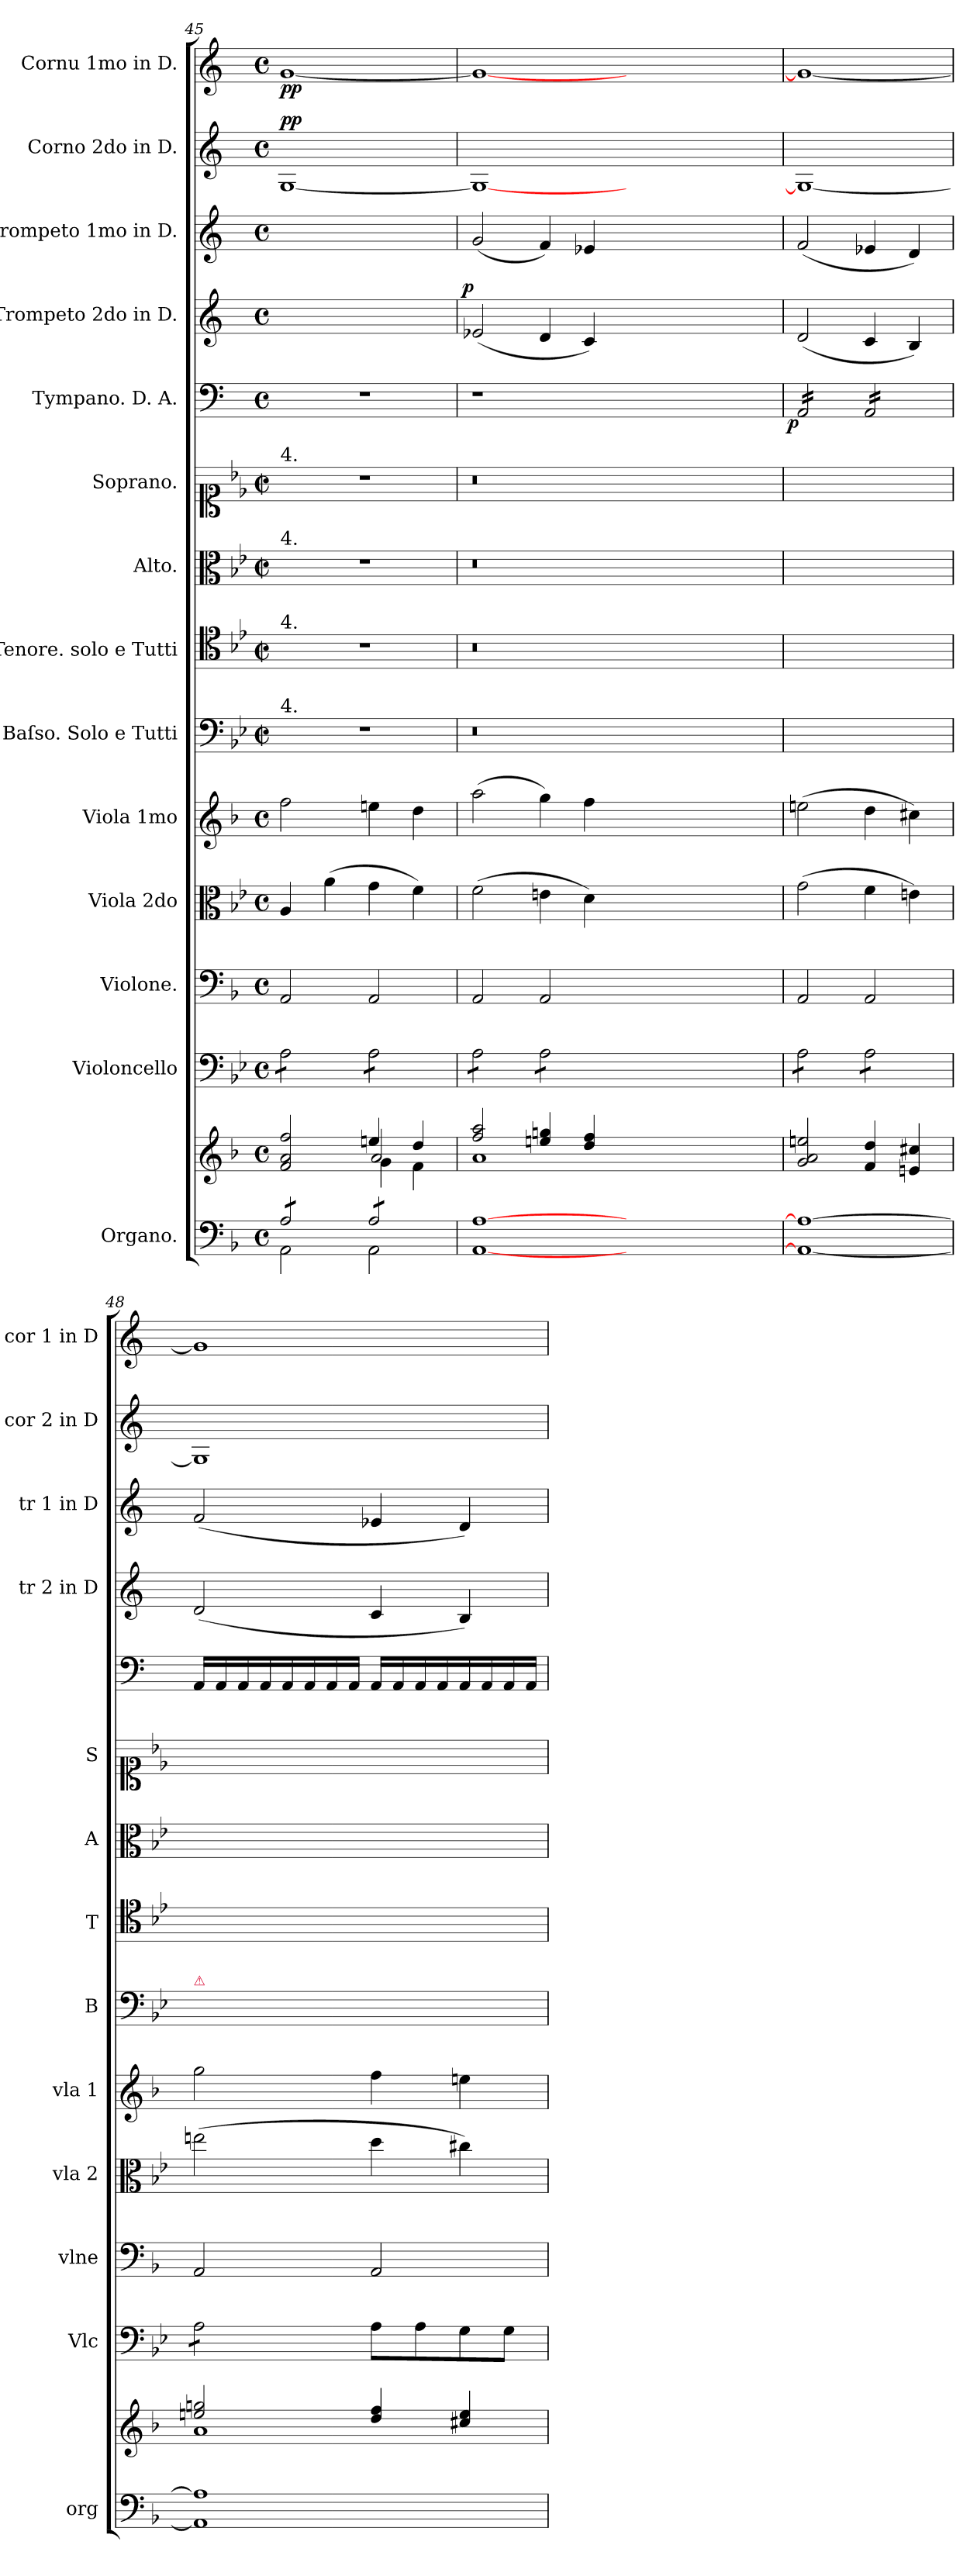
**kern	**kern	**kern	**kern	**kern	**kern	**kern	**kern	**kern	**kern	**kern	**dynam	**kern	**dynam	**kern	**kern	**dynam	**kern	**dynam
*part14	*part14	*part13	*part12	*part11	*part10	*part9	*part8	*part7	*part6	*part5	*part5	*part4	*part4	*part3	*part2	*part2	*part1	*part1
*staff15	*staff14	*staff13	*staff12	*staff11	*staff10	*staff9	*staff8	*staff7	*staff6	*staff5	*staff5	*staff4	*staff4	*staff3	*staff2	*staff2	*staff1	*staff1
*I"Organo.	*	*I"Violoncello	*I"Violone.	*I"Viola 2do	*I"Viola 1mo	*I"Baſso. Solo e Tutti	*I"Tenore. solo e Tutti	*I"Alto.	*I"Soprano.	*I"Tympano. D. A.	*	*I"Trompeto 2do in D.	*	*I"Trompeto 1mo in D.	*I"Corno 2do in D.	*	*I"Cornu 1mo in D.	*
*I'org	*	*I'Vlc	*I'vlne	*I'vla 2	*I'vla 1	*I'B	*I'T	*I'A	*I'S	*	*	*I'tr 2 in D	*	*I'tr 1 in D	*I'cor 2 in D	*	*I'cor 1 in D	*
*clefF4	*clefG2	*clefF4	*clefF4	*clefC3	*clefG2	*clefF4	*clefC4	*clefC3	*clefC1	*clefF4	*	*clefG2	*	*clefG2	*clefG2	*	*clefG2	*
*	*	*	*	*	*	*	*	*	*	*	*	*ITrd-1c-2	*	*ITrd-1c-2	*ITrd6c10	*	*ITrd6c10	*
*k[b-]	*k[b-]	*k[b-e-]	*k[b-]	*k[b-e-]	*k[b-]	*k[b-e-]	*k[b-e-]	*k[b-e-]	*k[b-e-]	*k[]	*	*k[f#c#]	*	*k[f#c#]	*k[f#c#]	*	*k[f#c#]	*
*M4/4	*M4/4	*M4/4	*M4/4	*M4/4	*M4/4	*M4/4	*M4/4	*M4/4	*M4/4	*M4/4	*	*M4/4	*	*M4/4	*M4/4	*	*M4/4	*
*met(c)	*met(c)	*met(c)	*met(c)	*met(c)	*met(c)	*met(c|)	*met(c|)	*met(c|)	*met(c|)	*met(c)	*	*met(c)	*	*met(c)	*met(c)	*	*met(c)	*
=45	=45	=45	=45	=45	=45	=45	=45	=45	=45	=45	=45	=45	=45	=45	=45	=45	=45	=45
*^	*^	*	*	*	*	*	*	*	*	*	*	*	*	*	*	*	*	*
*	*	*	*^	*	*	*	*	*	*	*	*	*	*	*	*	*	*	*	*	*
!	!	!	!	!	!	!	!	!	!	!	!	!LO:TX:a:t=4.	!	!	!	!	!	!	!	!	!
!	!	!	!	!	!	!	!	!	!	!	!LO:TX:a:t=4.	!	!	!	!	!	!	!	!	!	!
!	!	!	!	!	!	!	!	!	!	!LO:TX:a:t=4.	!	!	!	!	!	!	!	!	!	!	!
!	!	!	!	!	!	!	!	!	!LO:TX:a:t=4.	!	!	!	!	!	!	!	!	!	!	!	!
!	!	!	!	!	!	!	!	!	!	!	!	!	!	!	!	!	!	!	!LO:DY:a	!	!
*tremolo	*	*	*	*	*	*	*	*	*	*	*	*	*	*	*	*	*	*	*	*	*
*	*	*	*	*	*tremolo	*	*	*	*	*	*	*	*	*	*	*	*	*	*	*	*
8A/L	2AA\	2f/ 2a/ 2ff/	2ryy	2ryy	8A\L	2AA/	4A/	2ff\	1r	1r	1r	1r	1r	.	1ryy	.	1ryy	[1AA	pp	[1A	pp
8A/	.	.	.	.	8A\	.	.	.	.	.	.	.	.	.	.	.	.	.	.	.	.
8A/	.	.	.	.	8A\	.	(4a\	.	.	.	.	.	.	.	.	.	.	.	.	.	.
8A/J	.	.	.	.	8A\J	.	.	.	.	.	.	.	.	.	.	.	.	.	.	.	.
8A/L	2AA\	4een/	2a/	4g\	8A\L	2AA/	4g\	4een\	.	.	.	.	.	.	.	.	.	.	.	.	.
8A/	.	.	.	.	8A\	.	.	.	.	.	.	.	.	.	.	.	.	.	.	.	.
8A/	.	4dd/	.	4f\	8A\	.	4f\)	4dd\	.	.	.	.	.	.	.	.	.	.	.	.	.
8A/J	.	.	.	.	8A\J	.	.	.	.	.	.	.	.	.	.	.	.	.	.	.	.
*Xtremolo	*	*	*	*	*	*	*	*	*	*	*	*	*	*	*	*	*	*	*	*	*
*v	*v	*	*	*	*	*	*	*	*	*	*	*	*	*	*	*	*	*	*	*	*
=46	=46	=46	=46	=46	=46	=46	=46	=46	=46	=46	=46	=46	=46	=46	=46	=46	=46	=46	=46	=46
!	!	!	!	!	!	!	!	!	!	!	!	!	!	!	!LO:DY:a:rj	!	!	!	!	!
*	*	*v	*v	*	*	*	*	*	*	*	*	*	*	*	*	*	*	*	*	*
[1AA [1A	2ff/ 2aa/	1a	8A\L	2AA/	(2f\	(2aa\	0.r	0.r	0.r	0.r	1r	.	(2fn/	p	(2a/	1AA_	.	1A_	.
.	.	.	8A\	.	.	.	.	.	.	.	.	.	.	.	.	.	.	.	.
.	.	.	8A\	.	.	.	.	.	.	.	.	.	.	.	.	.	.	.	.
.	.	.	8A\J	.	.	.	.	.	.	.	.	.	.	.	.	.	.	.	.
.	4een/ 4ggn/	.	8A\L	2AA/	4en\	4gg\)	.	.	.	.	.	.	4e/	.	4g/)	.	.	.	.
.	.	.	8A\	.	.	.	.	.	.	.	.	.	.	.	.	.	.	.	.
.	4dd/ 4ff/	.	8A\	.	4d\)	4ff\	.	.	.	.	.	.	4d/)	.	4fn/	.	.	.	.
.	.	.	8A\J	.	.	.	.	.	.	.	.	.	.	.	.	.	.	.	.
0ryy	0ryy	0ryy	0ryy	0ryy	0ryy	0ryy	.	.	.	.	0ryy	.	0ryy	.	0ryy	0ryy	.	0ryy	.
=47	=47	=47	=47	=47	=47	=47	=47	=47	=47	=47	=47	=47	=47	=47	=47	=47	=47	=47	=47
!	!	!	!	!	!	!	!	!	!	!	!	!LO:DY:rj	!	!	!	!	!	!	!
*	*v	*v	*	*	*	*	*	*	*	*	*	*	*	*	*	*	*	*	*
*	*	*	*	*	*	*	*	*	*	*tremolo	*	*	*	*	*	*	*	*
1AA_ 1A_	2g/ 2a/ 2een/	8A\L	2AA/	(2g\	(2een\	1ryy	1ryy	1ryy	1ryy	16AA/LL	p	(2e/	.	(2g/	1AA_	.	1A_	.
.	.	.	.	.	.	.	.	.	.	16AA/	.	.	.	.	.	.	.	.
.	.	8A\	.	.	.	.	.	.	.	16AA/	.	.	.	.	.	.	.	.
.	.	.	.	.	.	.	.	.	.	16AA/	.	.	.	.	.	.	.	.
.	.	8A\	.	.	.	.	.	.	.	16AA/	.	.	.	.	.	.	.	.
.	.	.	.	.	.	.	.	.	.	16AA/	.	.	.	.	.	.	.	.
.	.	8A\J	.	.	.	.	.	.	.	16AA/	.	.	.	.	.	.	.	.
.	.	.	.	.	.	.	.	.	.	16AA/JJ	.	.	.	.	.	.	.	.
.	4f/ 4dd/	8A\L	2AA/	4f\	4dd\	.	.	.	.	16AA/LL	.	4d/	.	4fn/	.	.	.	.
.	.	.	.	.	.	.	.	.	.	16AA/	.	.	.	.	.	.	.	.
.	.	8A\	.	.	.	.	.	.	.	16AA/	.	.	.	.	.	.	.	.
.	.	.	.	.	.	.	.	.	.	16AA/	.	.	.	.	.	.	.	.
.	4en/ 4cc#X/	8A\	.	4en\)	4cc#X\)	.	.	.	.	16AA/	.	4c#/)	.	4e/)	.	.	.	.
.	.	.	.	.	.	.	.	.	.	16AA/	.	.	.	.	.	.	.	.
.	.	8A\J	.	.	.	.	.	.	.	16AA/	.	.	.	.	.	.	.	.
.	.	.	.	.	.	.	.	.	.	16AA/JJ	.	.	.	.	.	.	.	.
*	*	*	*	*	*	*	*	*	*	*Xtremolo	*	*	*	*	*	*	*	*
=48	=48	=48	=48	=48	=48	=48	=48	=48	=48	=48	=48	=48	=48	=48	=48	=48	=48	=48
*	*^	*	*	*	*	*	*	*	*	*	*	*	*	*	*	*	*	*
!	!	!	!	!	!	!	!LO:TX:a:color=crimson:t=⚠	!	!	!	!	!	!	!	!	!	!	!	!
1AA] 1A]	2een/ 2ggn/	1a	8A\L	2AA/	(2een\	2gg\	1ryy	1ryy	1ryy	1ryy	16AA/LL	.	(2e/	.	(2g/	1AA]	.	1A]	.
.	.	.	.	.	.	.	.	.	.	.	16AA/	.	.	.	.	.	.	.	.
.	.	.	8A\	.	.	.	.	.	.	.	16AA/	.	.	.	.	.	.	.	.
.	.	.	.	.	.	.	.	.	.	.	16AA/	.	.	.	.	.	.	.	.
.	.	.	8A\	.	.	.	.	.	.	.	16AA/	.	.	.	.	.	.	.	.
.	.	.	.	.	.	.	.	.	.	.	16AA/	.	.	.	.	.	.	.	.
.	.	.	8A\J	.	.	.	.	.	.	.	16AA/	.	.	.	.	.	.	.	.
*	*	*	*Xtremolo	*	*	*	*	*	*	*	*	*	*	*	*	*	*	*	*
.	.	.	.	.	.	.	.	.	.	.	16AA/JJ	.	.	.	.	.	.	.	.
.	4dd/ 4ff/	.	8A\L	2AA/	4dd\	4ff\	.	.	.	.	16AA/LL	.	4d/	.	4fn/	.	.	.	.
.	.	.	.	.	.	.	.	.	.	.	16AA/	.	.	.	.	.	.	.	.
.	.	.	8A\	.	.	.	.	.	.	.	16AA/	.	.	.	.	.	.	.	.
.	.	.	.	.	.	.	.	.	.	.	16AA/	.	.	.	.	.	.	.	.
.	4cc#X/ 4ee/	.	8G\	.	4cc#X\)	4een\	.	.	.	.	16AA/	.	4c#/)	.	4e/)	.	.	.	.
.	.	.	.	.	.	.	.	.	.	.	16AA/	.	.	.	.	.	.	.	.
.	.	.	8G\J	.	.	.	.	.	.	.	16AA/	.	.	.	.	.	.	.	.
.	.	.	.	.	.	.	.	.	.	.	16AA/JJ	.	.	.	.	.	.	.	.
*	*v	*v	*	*	*	*	*	*	*	*	*	*	*	*	*	*	*	*	*
=	=	=	=	=	=	=	=	=	=	=	=	=	=	=	=	=	=	=
*-	*-	*-	*-	*-	*-	*-	*-	*-	*-	*-	*-	*-	*-	*-	*-	*-	*-	*-
